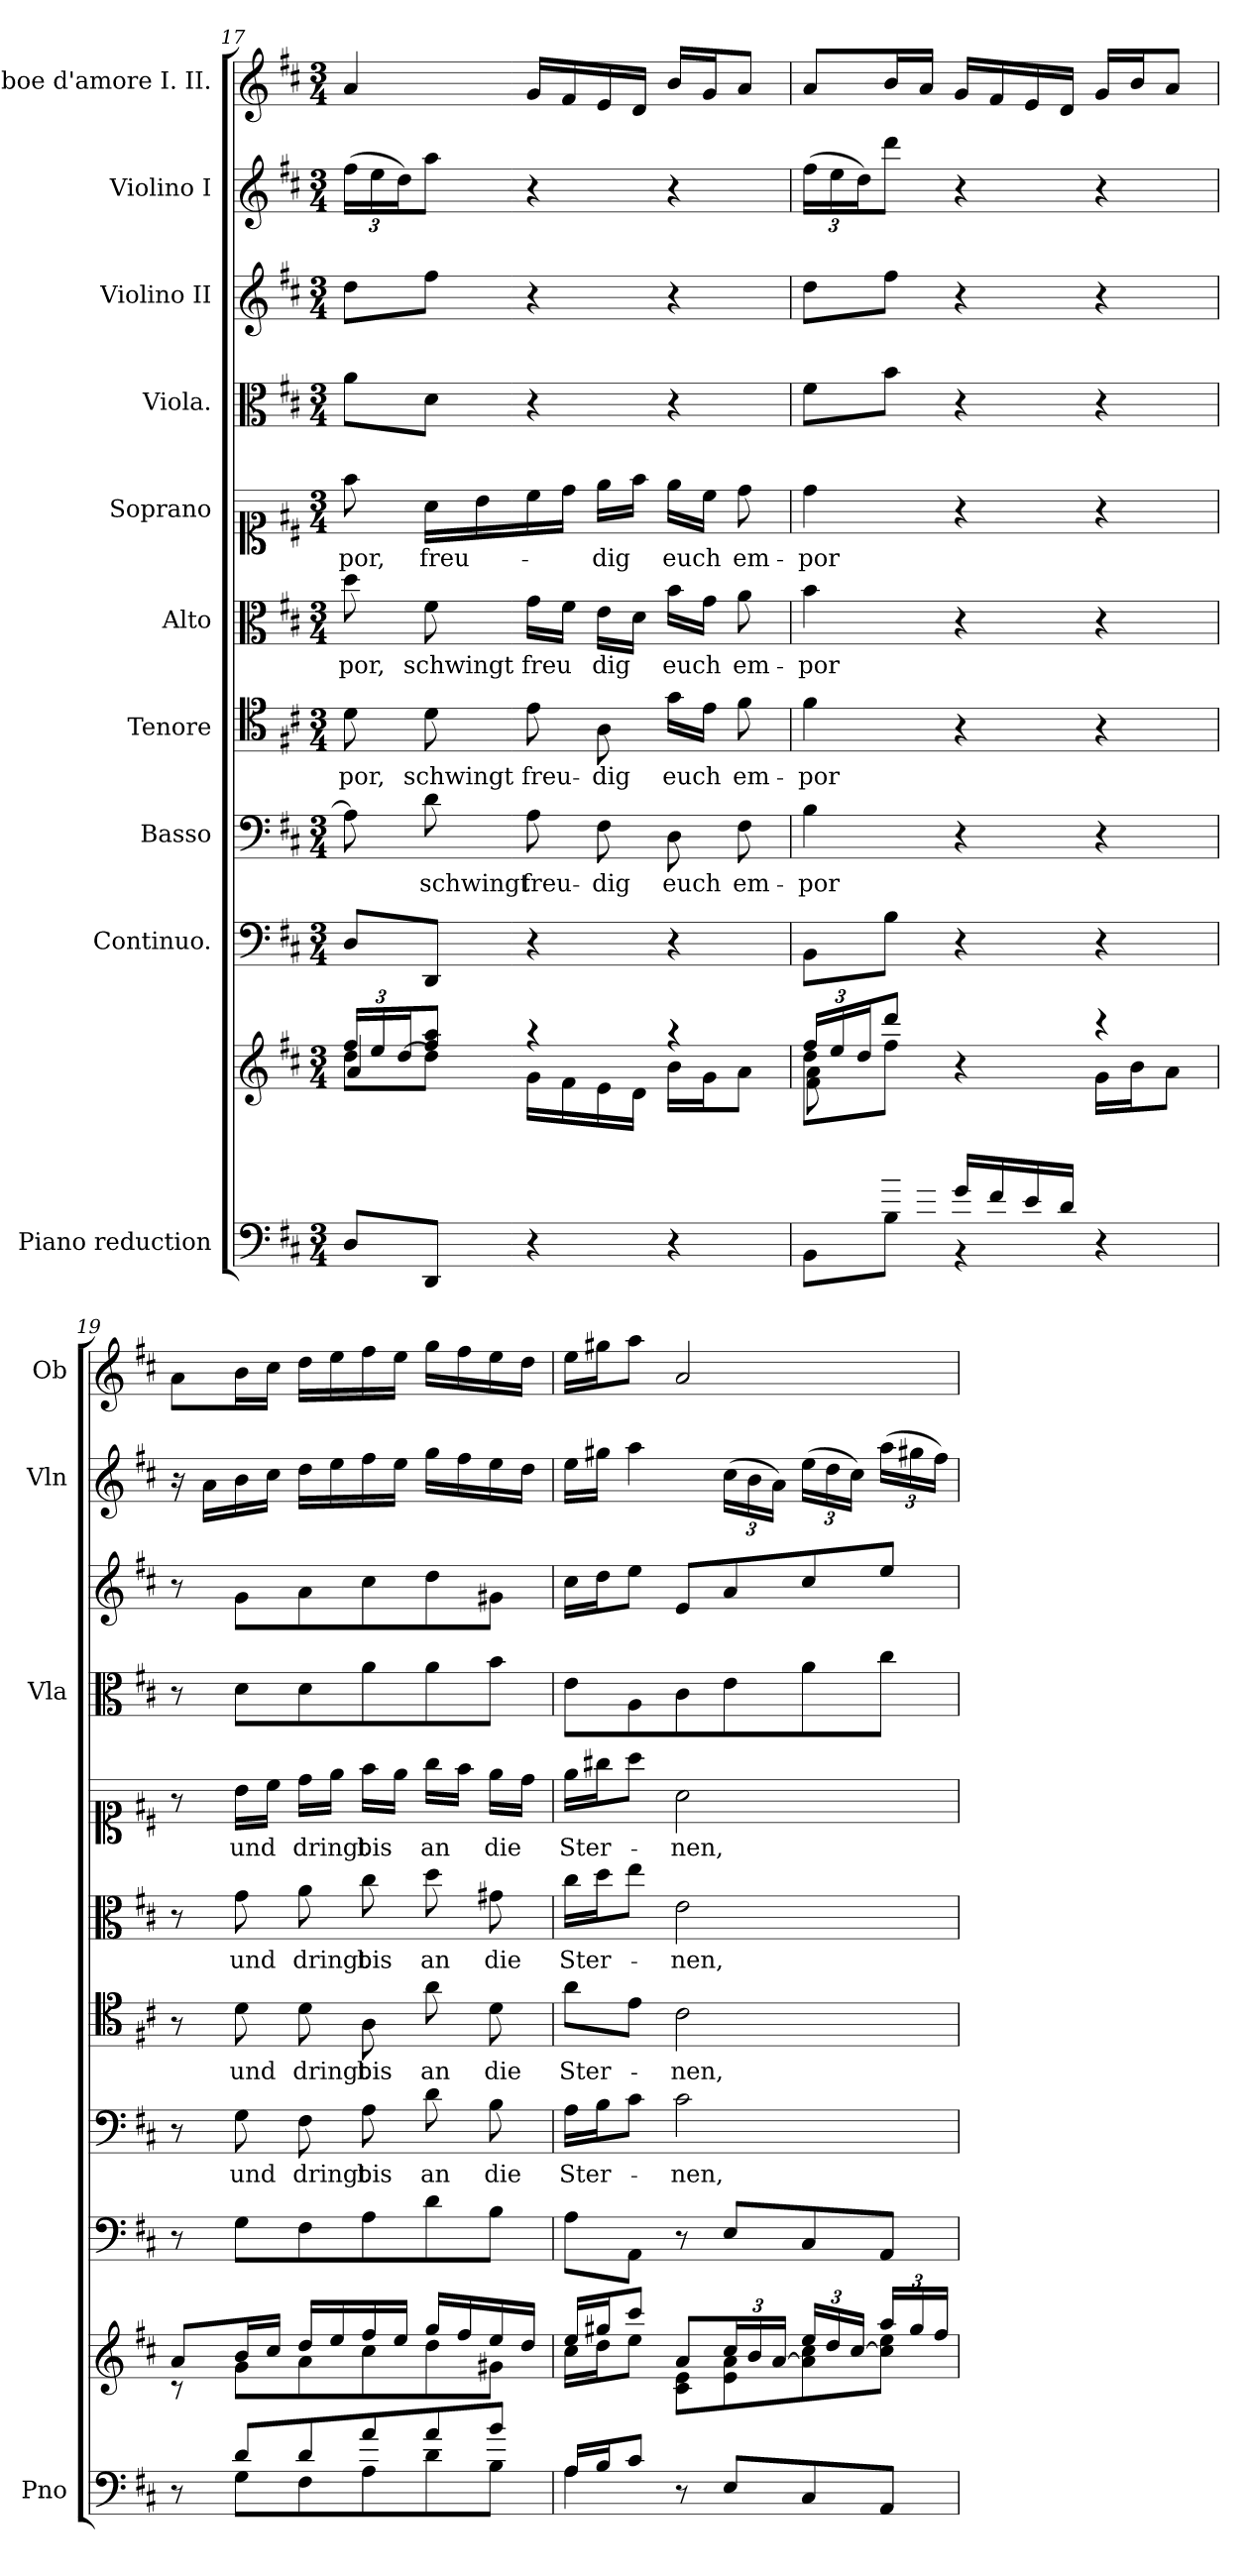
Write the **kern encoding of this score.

**kern	**kern	**kern	**kern	**text	**kern	**text	**kern	**text	**kern	**text	**kern	**kern	**kern	**kern
*part10	*part10	*part9	*part8	*part8	*part7	*part7	*part6	*part6	*part5	*part5	*part4	*part3	*part2	*part1
*staff11	*staff10	*staff9	*staff8	*staff8	*staff7	*staff7	*staff6	*staff6	*staff5	*staff5	*staff4	*staff3	*staff2	*staff1
*I"Piano reduction	*	*I"Continuo.	*I"Basso	*	*I"Tenore	*	*I"Alto	*	*I"Soprano	*	*I"Viola.	*I"Violino II	*I"Violino I	*I"Oboe d'amore I. II.
*I'Pno	*	*	*	*	*	*	*	*	*	*	*I'Vla	*	*I'Vln	*I'Ob
!!LO:PB:g=z
*clefF4	*clefG2	*clefF4	*clefF4	*	*clefC4	*	*clefC3	*	*clefC1	*	*clefC3	*clefG2	*clefG2	*clefG2
*k[f#c#]	*k[f#c#]	*k[f#c#]	*k[f#c#]	*	*k[f#c#]	*	*k[f#c#]	*	*k[f#c#]	*	*k[f#c#]	*k[f#c#]	*k[f#c#]	*k[f#c#]
*M3/4	*M3/4	*M3/4	*M3/4	*	*M3/4	*	*M3/4	*	*M3/4	*	*M3/4	*M3/4	*M3/4	*M3/4
*	*Xbrackettup	*	*	*	*	*	*	*	*	*	*	*	*	*
=17	=17	=17	=17	=17	=17	=17	=17	=17	=17	=17	=17	=17	=17	=17
*	*^	*	*	*	*	*	*	*	*	*	*	*	*	*
*	*	*^	*	*	*	*	*	*	*	*	*	*	*	*	*
!	!	!	!	!	!	!	!	!LO:LY:b	!	!LO:LY:b	!	!LO:LY:b	!	!	!	!
*	*	*	*	*	*	*	*	*	*	*	*	*	*	*	*Xbrackettup	*
8D/L	24ff#/LL	8dd\L	4a/	8D/L	8A\]	.	8d\	-por,	8dd\	-por,	8ff#\	por,	8a\L	8dd\L	(24ff#\LL	4a/
.	24ee/	.	.	.	.	.	.	.	.	.	.	.	.	.	24ee\	.
.	[<24dd/J	.	.	.	.	.	.	.	.	.	.	.	.	.	24dd\J)	.
!	!	!	!	!	!	!LO:LY:b	!	!LO:LY:b	!	!LO:LY:b	!	!LO:LY:b	!	!	!	!
8DD/J	8ff#/ 8aa/J	8dd\J]	.	8DD/J	8d\	schwingt	8d\	schwingt	8f#\	schwingt	16a\LL	freu-	8d\J	8ff#\J	8aa\J	.
.	.	.	.	.	.	.	.	.	.	.	16b\	.	.	.	.	.
!	!	!	!	!	!	!LO:LY:b	!	!LO:LY:b	!	!LO:LY:b	!	!	!	!	!	!
4r	4r	16g\LL	2ryy	4r	8A\	freu-	8e\	freu-	16g\LL	freu	16cc#\	.	4r	4r	4r	16g/LL
.	.	16f#\	.	.	.	.	.	.	16f#\JJ	.	16dd\JJ	.	.	.	.	16f#/
!	!	!	!	!	!	!LO:LY:b	!	!LO:LY:b	!	!LO:LY:b	!	!LO:LY:b	!	!	!	!
.	.	16e\	.	.	8F#\	-dig	8A\	-dig	16e\LL	dig	16ee\LL	dig	.	.	.	16e/
.	.	16d\JJ	.	.	.	.	.	.	16d\JJ	.	16ff#\JJ	.	.	.	.	16d/JJ
!	!	!	!	!	!	!LO:LY:b	!	!LO:LY:b	!	!LO:LY:b	!	!LO:LY:b	!	!	!	!
4r	4r	16b\LL	.	4r	8D\	euch	16g\LL	euch	16b\LL	euch	16ee\LL	euch	4r	4r	4r	16b/LL
.	.	16g\J	.	.	.	.	16e\JJ	.	16g\JJ	.	16cc#\JJ	.	.	.	.	16g/J
!	!	!	!	!	!	!LO:LY:b	!	!LO:LY:b	!	!LO:LY:b	!	!LO:LY:b	!	!	!	!
.	.	8a\J	.	.	8F#\	em-	8f#\	em-	8a\	em-	8dd\	em-	.	.	.	8a/J
=18	=18	=18	=18	=18	=18	=18	=18	=18	=18	=18	=18	=18	=18	=18	=18	=18
*^	*	*	*	*	*	*	*	*	*	*	*	*	*	*	*	*
!	!	!	!	!	!	!	!LO:LY:b	!	!LO:LY:b	!	!LO:LY:b	!	!LO:LY:b	!	!	!	!
8ryy	8BB\L	24ff#/LL	8dd\L	8f#\ 8a\L	8BB\L	4B\	por	4f#\	por	4b\	por	4dd\	-por	8f#\L	8dd\L	(24ff#\LL	8a/L
.	.	24ee/	.	.	.	.	.	.	.	.	.	.	.	.	.	24ee\	.
.	.	24dd/J	.	.	.	.	.	.	.	.	.	.	.	.	.	24dd\J)	.
16b/L	8B\J	8ddd/J	8ff#\J	2ryy	8B\J	.	.	.	.	.	.	.	.	8b\J	8ff#\J	8ddd\J	16b/L
16a/JJ	.	.	.	.	.	.	.	.	.	.	.	.	.	.	.	.	16a/JJ
16g/LL	4r	4r	4ryy	.	4r	4r	.	4r	.	4r	.	4r	.	4r	4r	4r	16g/LL
16f#/	.	.	.	.	.	.	.	.	.	.	.	.	.	.	.	.	16f#/
16e/	.	.	.	.	.	.	.	.	.	.	.	.	.	.	.	.	16e/
16d/JJ	.	.	.	.	.	.	.	.	.	.	.	.	.	.	.	.	16d/JJ
4r	4ryy	4r	16g\LL	.	4r	4r	.	4r	.	4r	.	4r	.	4r	4r	4r	16g/LL
.	.	.	16b\J	.	.	.	.	.	.	.	.	.	.	.	.	.	16b/J
.	.	.	8a\J	8ryy	.	.	.	.	.	.	.	.	.	.	.	.	8a/J
*	*	*	*v	*v	*	*	*	*	*	*	*	*	*	*	*	*	*
=19	=19	=19	=19	=19	=19	=19	=19	=19	=19	=19	=19	=19	=19	=19	=19	=19
8r	8ryy	8a/L	8r	8r	8r	.	8r	.	8r	.	8r	.	8r	8r	16r	8a\L
.	.	.	.	.	.	.	.	.	.	.	.	.	.	.	16a\LL	.
!	!	!	!	!	!	!LO:LY:b	!	!LO:LY:b	!	!LO:LY:b	!	!LO:LY:b	!	!	!	!
8d/L	8G\L	16b/L	8g\L	8G\L	8G\	und	8d\	und	8g\	und	16b\LL	und	8d\L	8g\L	16b\	16b\L
.	.	16cc#/JJ	.	.	.	.	.	.	.	.	16cc#\JJ	.	.	.	16cc#\JJ	16cc#\JJ
!	!	!	!	!	!	!LO:LY:b	!	!LO:LY:b	!	!LO:LY:b	!	!LO:LY:b	!	!	!	!
8d/	8F#\	16dd/LL	8a\	8F#\	8F#\	dringt	8d\	dringt	8a\	dringt	16dd\LL	dringt	8d\	8a\	16dd\LL	16dd\LL
.	.	16ee/	.	.	.	.	.	.	.	.	16ee\JJ	.	.	.	16ee\	16ee\
!	!	!	!	!	!	!LO:LY:b	!	!LO:LY:b	!	!LO:LY:b	!	!LO:LY:b	!	!	!	!
8a/	8A\	16ff#/	8cc#\	8A\	8A\	bis	8A\	bis	8cc#\	bis	16ff#\LL	bis	8a\	8cc#\	16ff#\	16ff#\
.	.	16ee/JJ	.	.	.	.	.	.	.	.	16ee\JJ	.	.	.	16ee\JJ	16ee\JJ
!	!	!	!	!	!	!LO:LY:b	!	!LO:LY:b	!	!LO:LY:b	!	!LO:LY:b	!	!	!	!
8a/	8d\	16gg/LL	8dd\	8d\	8d\	an	8a\	an	8dd\	an	16gg\LL	an	8a\	8dd\	16gg\LL	16gg\LL
.	.	16ff#/	.	.	.	.	.	.	.	.	16ff#\JJ	.	.	.	16ff#\	16ff#\
!	!	!	!	!	!	!LO:LY:b	!	!LO:LY:b	!	!LO:LY:b	!	!LO:LY:b	!	!	!	!
8b/J	8B\J	16ee/	8g#X\J	8B\J	8B\	die	8d\	die	8g#X\	die	16ee\LL	die	8b\J	8g#X\J	16ee\	16ee\
.	.	16dd/JJ	.	.	.	.	.	.	.	.	16dd\JJ	.	.	.	16dd\JJ	16dd\JJ
=20	=20	=20	=20	=20	=20	=20	=20	=20	=20	=20	=20	=20	=20	=20	=20	=20
!	!	!	!	!	!	!LO:LY:b	!	!LO:LY:b	!	!LO:LY:b	!	!LO:LY:b	!	!	!	!
16A/LL	4A\	16ee/LL	16cc#\LL	8A\L	16A\LL	Ster-	8a\L	Ster-	16cc#\LL	Ster-	16ee\LL	Ster-	8e\L	16cc#\LL	16ee\LL	16ee\LL
16B/J	.	16gg#X/J	16dd\J	.	16B\J	.	.	.	16dd\J	.	16gg#X\J	.	.	16dd\J	16gg#X\JJ	16gg#X\J
8c#/J	.	8ccc#/J	8ee\J	8AA\J	8c#\J	.	8e\J	.	8ee\J	.	8aa\J	.	8A\	8ee\J	4aa\	8aa\J
!	!	!	!	!	!	!LO:LY:b	!	!LO:LY:b	!	!LO:LY:b	!	!LO:LY:b	!	!	!	!
8r	8ryy	8a/L	8c#\ 8e\L	8r	2c#\	nen,	2c#\	-nen,	2e\	nen,	2a\	nen,	8c#\	8e/L	.	2a/
8E/L	8ryy	24cc#/L	8e\ 8a\	8E/L	.	.	.	.	.	.	.	.	8e\	8a/	(24cc#\LL	.
.	.	24b/	.	.	.	.	.	.	.	.	.	.	.	.	24b\	.
.	.	[<24a/JJ	.	.	.	.	.	.	.	.	.	.	.	.	24a\JJ)	.
8C#/	4ryy	24ee/LL	8a\] 8cc#\	8C#/	.	.	.	.	.	.	.	.	8a\	8cc#/	(24ee\LL	.
.	.	24dd/	.	.	.	.	.	.	.	.	.	.	.	.	24dd\	.
.	.	[<24cc#/JJ	.	.	.	.	.	.	.	.	.	.	.	.	24cc#\JJ)	.
8AA/J	.	24aa/LL	8cc#\] 8ee\J	8AA/J	.	.	.	.	.	.	.	.	8cc#\J	8ee/J	(24aa\LL	.
.	.	24gg#/	.	.	.	.	.	.	.	.	.	.	.	.	24gg#X\	.
.	.	24ff#/JJ	.	.	.	.	.	.	.	.	.	.	.	.	24ff#\JJ)	.
*v	*v	*	*	*	*	*	*	*	*	*	*	*	*	*	*	*
*	*v	*v	*	*	*	*	*	*	*	*	*	*	*	*	*
=	=	=	=	=	=	=	=	=	=	=	=	=	=	=
*-	*-	*-	*-	*-	*-	*-	*-	*-	*-	*-	*-	*-	*-	*-
